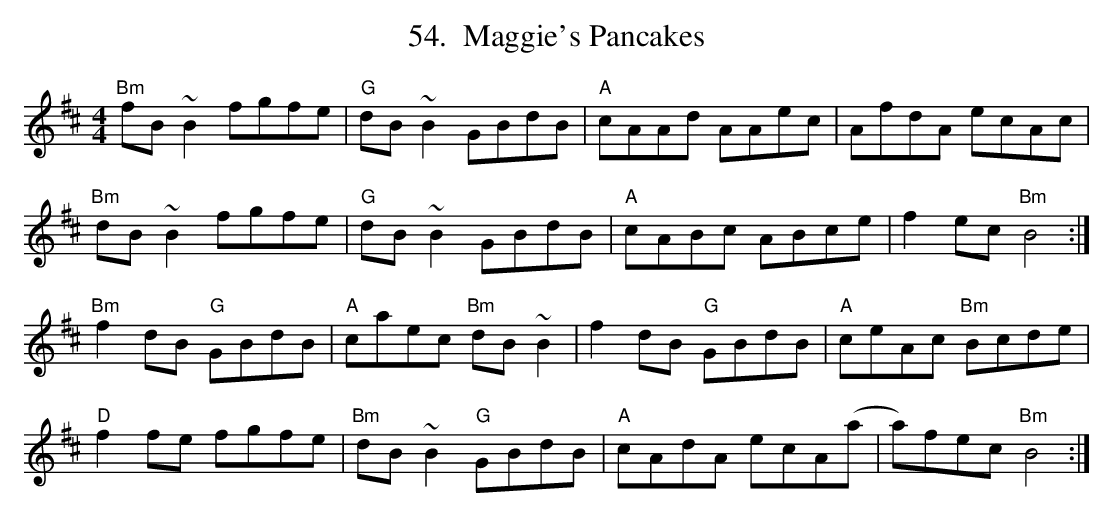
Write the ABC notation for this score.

X:1
T: Maggie's Pancakes
M: 4/4
L: 1/8
%%score 1 | 2
K:Dmaj
"Bm"fB~B2 fgfe|"G"dB~B2 GBdB|"A"cAAd AAec|AfdA ecAc|
"Bm"dB~B2 fgfe|"G"dB~B2 GBdB|"A"cABc ABce|f2 ec "Bm"B4:|
"Bm"f2dB "G"GBdB|"A"caec "Bm"dB~B2|f2dB "G"GBdB|"A"ceAc "Bm"Bcde|
"D"f2fe fgfe|"Bm"dB~B2 "G"GBdB|"A"cAdA ecA(a |a)fec "Bm"B4:|
